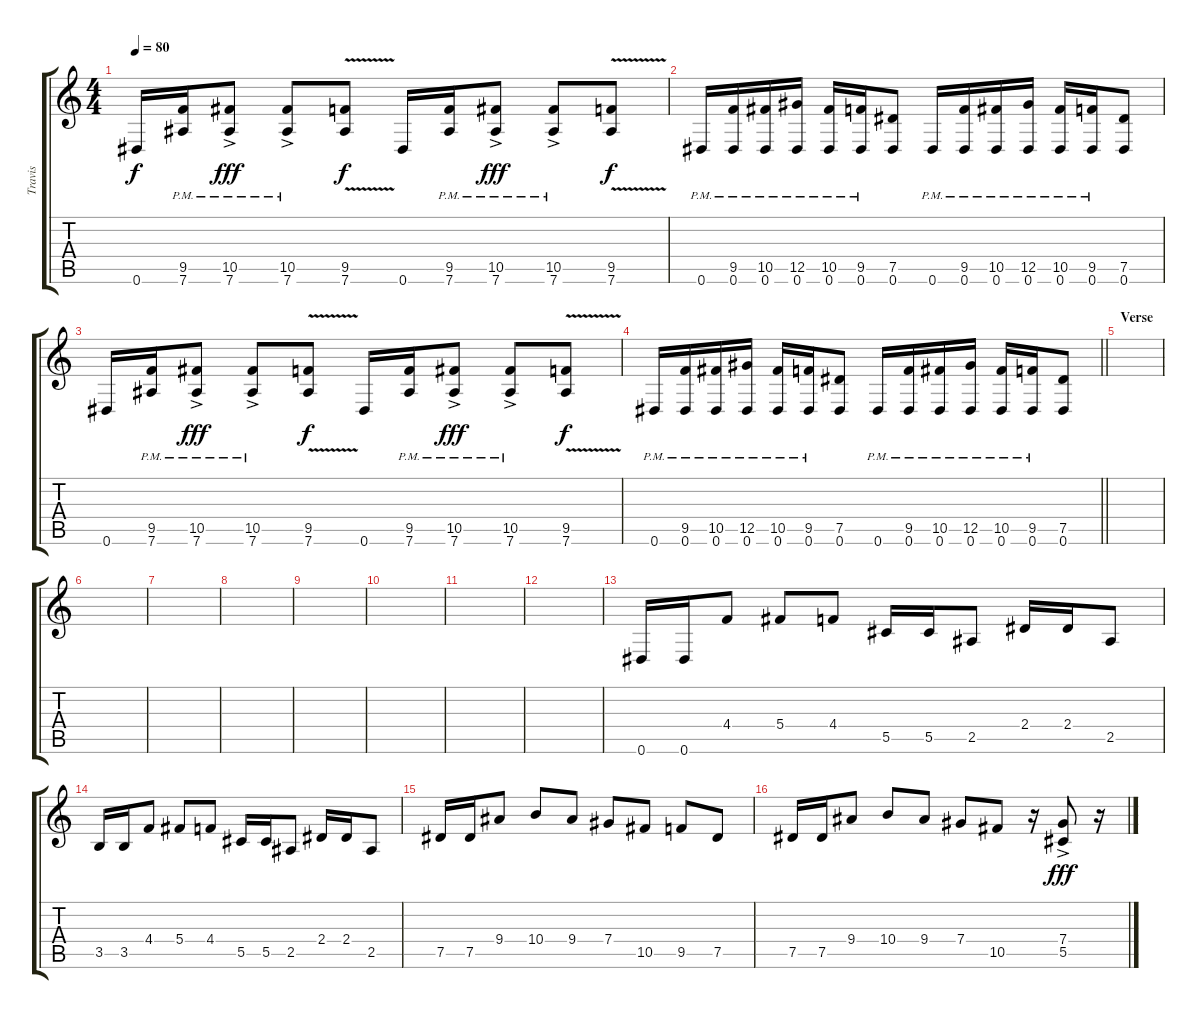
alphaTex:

\track ("Travis" "Travis") {instrument overdrivenguitar}
\staff {score tabs}
\tuning (Eb4 Bb3 Gb3 Db3 Ab2 Eb2) {hide}
\ts (4 4)
\tempo 80
\clef g2
\ks c
0.6.16{dy f} (9.5{pm} 7.6{pm}).16 (10.5{ac pm} 7.6{ac pm}).8{dy fff} (10.5{ac pm} 7.6{ac pm}).8 (9.5{v} 7.6{v}).8{dy f} 0.6.16 (9.5{pm} 7.6{pm}).16 (10.5{ac pm} 7.6{ac pm}).8{dy fff} (10.5{ac pm} 7.6{ac pm}).8 (9.5{v} 7.6{v}).8{dy f} |
0.6{pm}.16 (9.5{pm} 0.6{pm}).16 (10.5{pm} 0.6{pm}).16 (12.5{pm} 0.6{pm}).16 (10.5{pm} 0.6{pm}).16 (9.5{pm} 0.6{pm}).16 (7.5 0.6).8 0.6{pm}.16 (9.5{pm} 0.6{pm}).16 (10.5{pm} 0.6{pm}).16 (12.5{pm} 0.6{pm}).16 (10.5{pm} 0.6{pm}).16 (9.5{pm} 0.6{pm}).16 (7.5 0.6).8 |
0.6.16 (9.5{pm} 7.6{pm}).16 (10.5{ac pm} 7.6{ac pm}).8{dy fff} (10.5{ac pm} 7.6{ac pm}).8 (9.5{v} 7.6{v}).8{dy f} 0.6.16 (9.5{pm} 7.6{pm}).16 (10.5{ac pm} 7.6{ac pm}).8{dy fff} (10.5{ac pm} 7.6{ac pm}).8 (9.5{v} 7.6{v}).8{dy f} |
\barLineRight lightlight
0.6{pm}.16 (9.5{pm} 0.6{pm}).16 (10.5{pm} 0.6{pm}).16 (12.5{pm} 0.6{pm}).16 (10.5{pm} 0.6{pm}).16 (9.5{pm} 0.6{pm}).16 (7.5 0.6).8 0.6{pm}.16 (9.5{pm} 0.6{pm}).16 (10.5{pm} 0.6{pm}).16 (12.5{pm} 0.6{pm}).16 (10.5{pm} 0.6{pm}).16 (9.5{pm} 0.6{pm}).16 (7.5 0.6).8 |
\section ("" "Verse")
|
|
|
|
|
|
|
|
0.6.16 0.6.16 4.4.8 5.4.8 4.4.8 5.5.16 5.5.16 2.5.8 2.4.16 2.4.16 2.5.8 |
3.5.16 3.5.16 4.4.8 5.4.8 4.4.8 5.5.16 5.5.16 2.5.8 2.4.16 2.4.16 2.5.8 |
7.5.16 7.5.16 9.4.8 10.4.8 9.4.8 7.4.8 10.5.8 9.5.8 7.5.8 |
7.5.16 7.5.16 9.4.8 10.4.8 9.4.8 7.4.8 10.5.8 r.16 (7.4{ac} 5.5{ac}).8{dy fff} r.16
